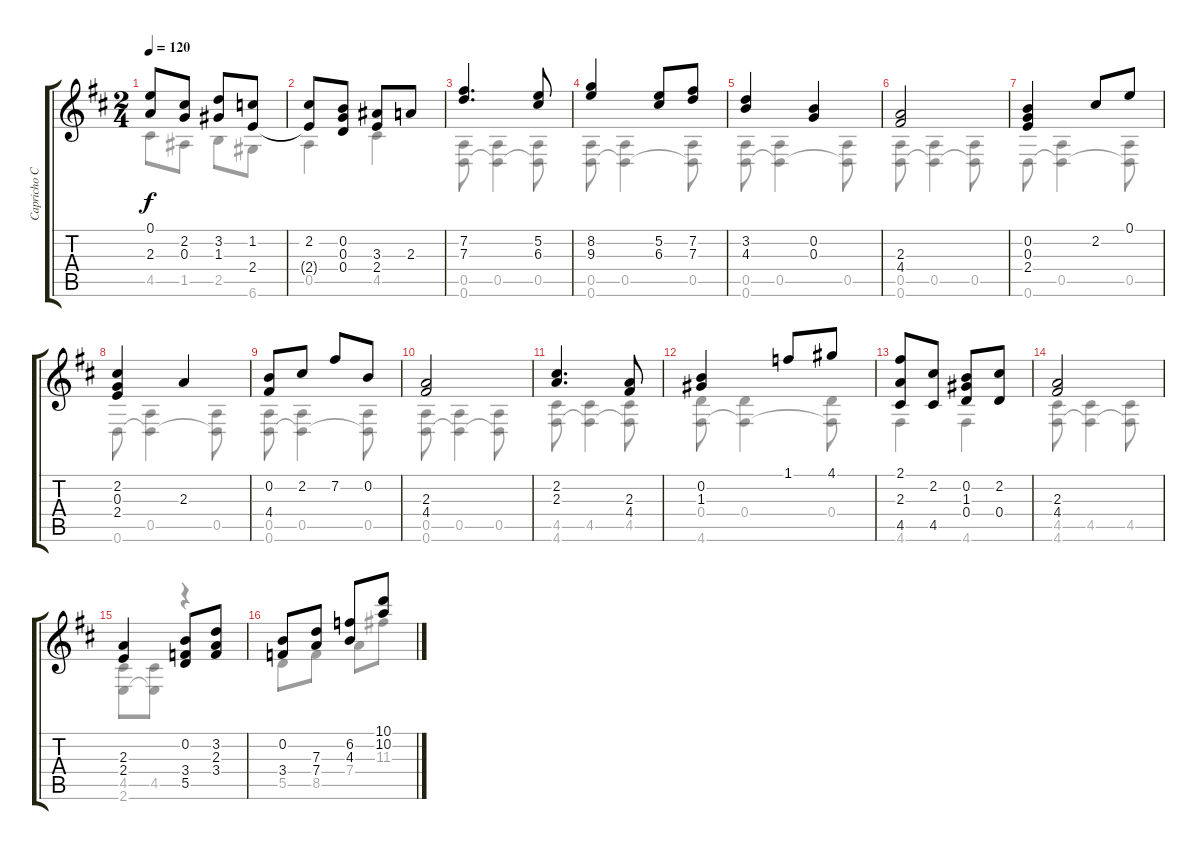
\track ("Capricho Catalan - Isaac Albeniz" "Capricho C") {instrument acousticguitarnylon}
\staff {score tabs}
\tuning (E4 B3 G3 D3 A2 D2) {hide}
\voice
\ts (2 4)
\tempo 120
\clef g2
\ks d
(0.1 2.3).8{dy f} (2.2 0.3).8 (3.2 1.3).8 (1.2 2.4).8 |
(2.2 2.4{t}).8 (0.2 0.3 0.4).8 (3.3 2.4).8 2.3.8 |
(7.2 7.3).4{d} (5.2 6.3).8 |
(8.2 9.3).4 (5.2 6.3).8 (7.2 7.3).8 |
(3.2 4.3).4 (0.2 0.3).4 |
(2.3 4.4).2 |
(0.2 0.3 2.4).4 2.2.8 0.1.8 |
(2.2 0.3 2.4).4 2.3.4 |
(0.2 4.4).8 2.2.8 7.2.8 0.2.8 |
(2.3 4.4).2 |
(2.2 2.3).4{d} (2.3 4.4).8 |
(0.2 1.3).4 1.1.8 4.1.8 |
(2.1 2.3 4.5).8 (2.2 4.5).8 (0.2 1.3 0.4).8 (2.2 0.4).8 |
(2.3 4.4).2 |
(2.3 2.4).4 (0.2 3.4 5.5).8 (3.2 2.3 3.4).8 |
(0.2 3.4).8 (7.3 7.4).8 (6.2 4.3).8 (10.1 10.2).8
\voice
\clef g2
\ottava regular
\simile none
\ks d
4.5.8{dy f} 1.5.8 2.5.8 6.6.8 |
0.5.4 4.5.4 |
(0.5 0.6).8 (0.5 0.6{t}).4 (0.5 0.6{t}).8 |
(0.5 0.6).8 (0.5 0.6{t}).4 (0.5 0.6{t}).8 |
(0.5 0.6).8 (0.5 0.6{t}).4 (0.5 0.6{t}).8 |
(0.5 0.6).8 (0.5 0.6{t}).4 (0.5 0.6{t}).8 |
0.6.8 (0.5 0.6{t}).4 (0.5 0.6{t}).8 |
0.6.8 (0.5 0.6{t}).4 (0.5 0.6{t}).8 |
(0.5 0.6).8 (0.5 0.6{t}).4 (0.5 0.6{t}).8 |
(0.5 0.6).8 (0.5 0.6{t}).4 (0.5 0.6{t}).8 |
(4.5 4.6).8 (4.5 4.6{t}).4 (4.5 4.6{t}).8 |
(0.4 4.6).8 (0.4 4.6{t}).4 (0.4 4.6{t}).8 |
4.6.4 4.6.4 |
(4.5 4.6).8 (4.5 4.6{t}).4 (4.5 4.6{t}).8 |
(4.5 2.6).8 (4.5 2.6{t}).8 r.4 |
5.5.8 8.5.8 7.4.8 11.3.8
